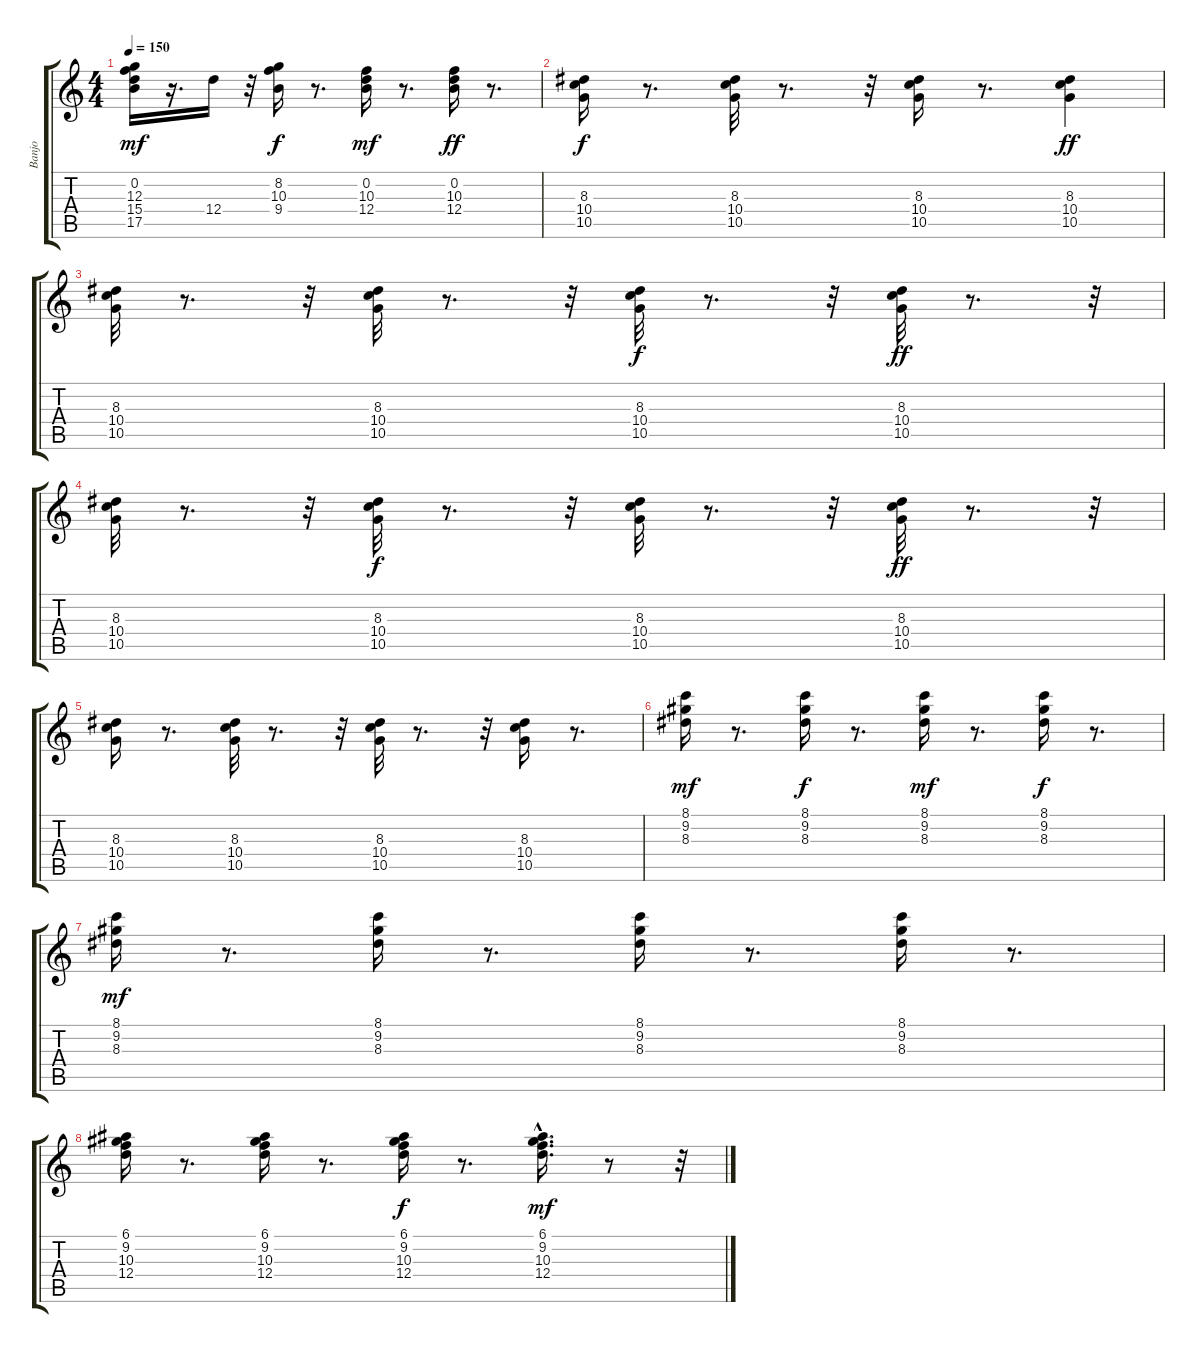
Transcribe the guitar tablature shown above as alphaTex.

\track ("Banjo" "Banjo") {instrument banjo}
\staff {score tabs}
\tuning (E4 B3 G3 D3 A2 E2) {hide}
\displaytranspose 12
\ts (4 4)
\tempo 150
\clef g2
\ks c
(0.2 12.3 15.4 17.5).16{dy mf} r.16{d} 12.4.16 r.32 (8.2 10.3 9.4).16{dy f} r.8{d} (0.2 10.3 12.4).16{dy mf} r.8{d} (0.2 10.3 12.4).16{dy ff} r.8{d} |
(8.3 10.4 10.5).16{dy f} r.8{d} (8.3 10.4 10.5).32 r.8{d} r.32 (8.3 10.4 10.5).16 r.8{d} (8.3 10.4 10.5).4{dy ff} |
(8.3 10.4 10.5).32 r.8{d} r.32 (8.3 10.4 10.5).32 r.8{d} r.32 (8.3 10.4 10.5).32{dy f} r.8{d} r.32 (8.3 10.4 10.5).32{dy ff} r.8{d} r.32 |
(8.3 10.4 10.5).32 r.8{d} r.32 (8.3 10.4 10.5).32{dy f} r.8{d} r.32 (8.3 10.4 10.5).32 r.8{d} r.32 (8.3 10.4 10.5).32{dy ff} r.8{d} r.32 |
(8.3 10.4 10.5).16 r.8{d} (8.3 10.4 10.5).32 r.8{d} r.32 (8.3 10.4 10.5).32 r.8{d} r.32 (8.3 10.4 10.5).16 r.8{d} |
(8.1 9.2 8.3).16{dy mf} r.8{d} (8.1 9.2 8.3).16{dy f} r.8{d} (8.1 9.2 8.3).16{dy mf} r.8{d} (8.1 9.2 8.3).16{dy f} r.8{d} |
(8.1 9.2 8.3).16{dy mf} r.8{d} (8.1 9.2 8.3).16 r.8{d} (8.1 9.2 8.3).16 r.8{d} (8.1 9.2 8.3).16 r.8{d} |
(6.1 9.2 10.3 12.4).16 r.8{d} (6.1 9.2 10.3 12.4).16 r.8{d} (6.1 9.2 10.3 12.4).16{dy f} r.8{d} (6.1{hac} 9.2{hac} 10.3{hac} 12.4{hac}).16{d dy mf} r.8 r.32
